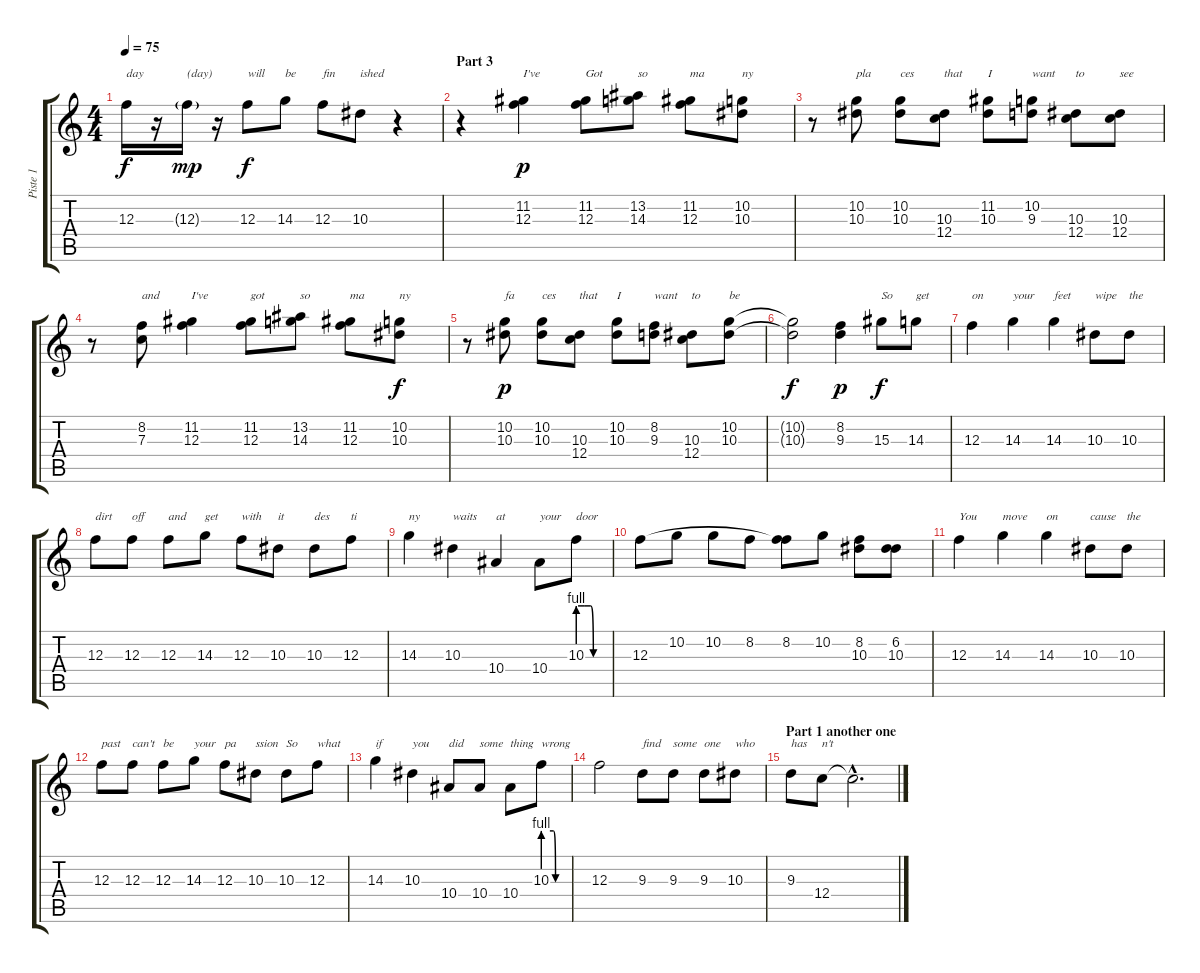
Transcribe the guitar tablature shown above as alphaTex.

\track ("Piste 1" "Piste 1") {instrument distortionguitar}
\staff {score tabs}
\tuning (D4 A3 F3 C3 G2 C2) {hide}
\ts (4 4)
\tempo 75
\clef g2
\ks c
12.3.16{txt "day" dy f} r.16 12.3{g}.16{txt "(day)" dy mp} r.16 12.3.8{txt "will" dy f} 14.3.8{txt "be"} 12.3.8{txt "fin"} 10.3.8{txt "ished"} r.4 |
\section ("" "Part 3")
r.4 (11.2 12.3).4{txt "I've" dy p} (11.2 12.3).8{txt "Got"} (13.2 14.3).8{txt "so"} (11.2 12.3).8{txt "ma"} (10.2 10.3).8{txt "ny"} |
r.8 (10.2 10.3).8{txt "pla"} (10.2 10.3).8{txt "ces"} (10.3 12.4).8{txt "that"} (11.2 10.3).8{txt "I"} (10.2 9.3).8{txt "want"} (10.3 12.4).8{txt "to"} (10.3 12.4).8{txt "see"} |
r.8 (8.2 7.3).8{txt "and"} (11.2 12.3).4{txt "I've"} (11.2 12.3).8{txt "got"} (13.2 14.3).8{txt "so"} (11.2 12.3).8{txt "ma"} (10.2 10.3).8{txt "ny" dy f} |
r.8 (10.2 10.3).8{txt "fa" dy p} (10.2 10.3).8{txt "ces"} (10.3 12.4).8{txt "that"} (10.2 10.3).8{txt "I"} (8.2 9.3).8{txt "want"} (10.3 12.4).8{txt "to"} (10.2 10.3).8{txt "be"} |
(10.2{t} 10.3{t}).2{dy f} (8.2 9.3).4{dy p} 15.3.8{txt "So" dy f} 14.3.8{txt "get"} |
12.3.4{txt "on"} 14.3.4{txt "your"} 14.3.4{txt "feet"} 10.3.8{txt "wipe"} 10.3.8{txt "the"} |
12.3.8{txt "dirt"} 12.3.8{txt "off"} 12.3.8{txt "and"} 14.3.8{txt "get"} 12.3.8{txt "with"} 10.3.8{txt "it"} 10.3.8{txt "des"} 12.3.8{txt "ti"} |
14.3.4{txt "ny"} 10.3.4{txt "waits"} 10.4.4{txt "at"} 10.4.8{txt "your"} 10.3{be (custom 0 4 12 4 25 4 30 0 40 0 60 0)}.8{txt "door"} |
12.3.8 10.2.8 10.2.8 8.2.8 (8.2 12.3{t}).8 10.2.8 (8.2 10.3).8 (6.2 10.3).8 |
12.3.4{txt "You"} 14.3.4{txt "move"} 14.3.4{txt "on"} 10.3.8{txt "cause"} 10.3.8{txt "the"} |
12.3.8{txt "past"} 12.3.8{txt "can't"} 12.3.8{txt "be"} 14.3.8{txt "your"} 12.3.8{txt "pa"} 10.3.8{txt "ssion"} 10.3.8{txt "So"} 12.3.8{txt "what"} |
14.3.4{txt "if"} 10.3.4{txt "you"} 10.4.8{txt "did"} 10.4.8{txt "some"} 10.4.8{txt "thing"} 10.3{be (custom 0 4 25 4 30 0 60 0)}.8{txt "wrong"} |
12.3.2 9.3.8{txt "find"} 9.3.8{txt "some"} 9.3.8{txt "one"} 10.3.8{txt "who"} |
\section ("" "Part 1 another one")
9.3.8{txt "has"} 12.4.8{txt "n't"} 12.4{hac t}.2{d}
